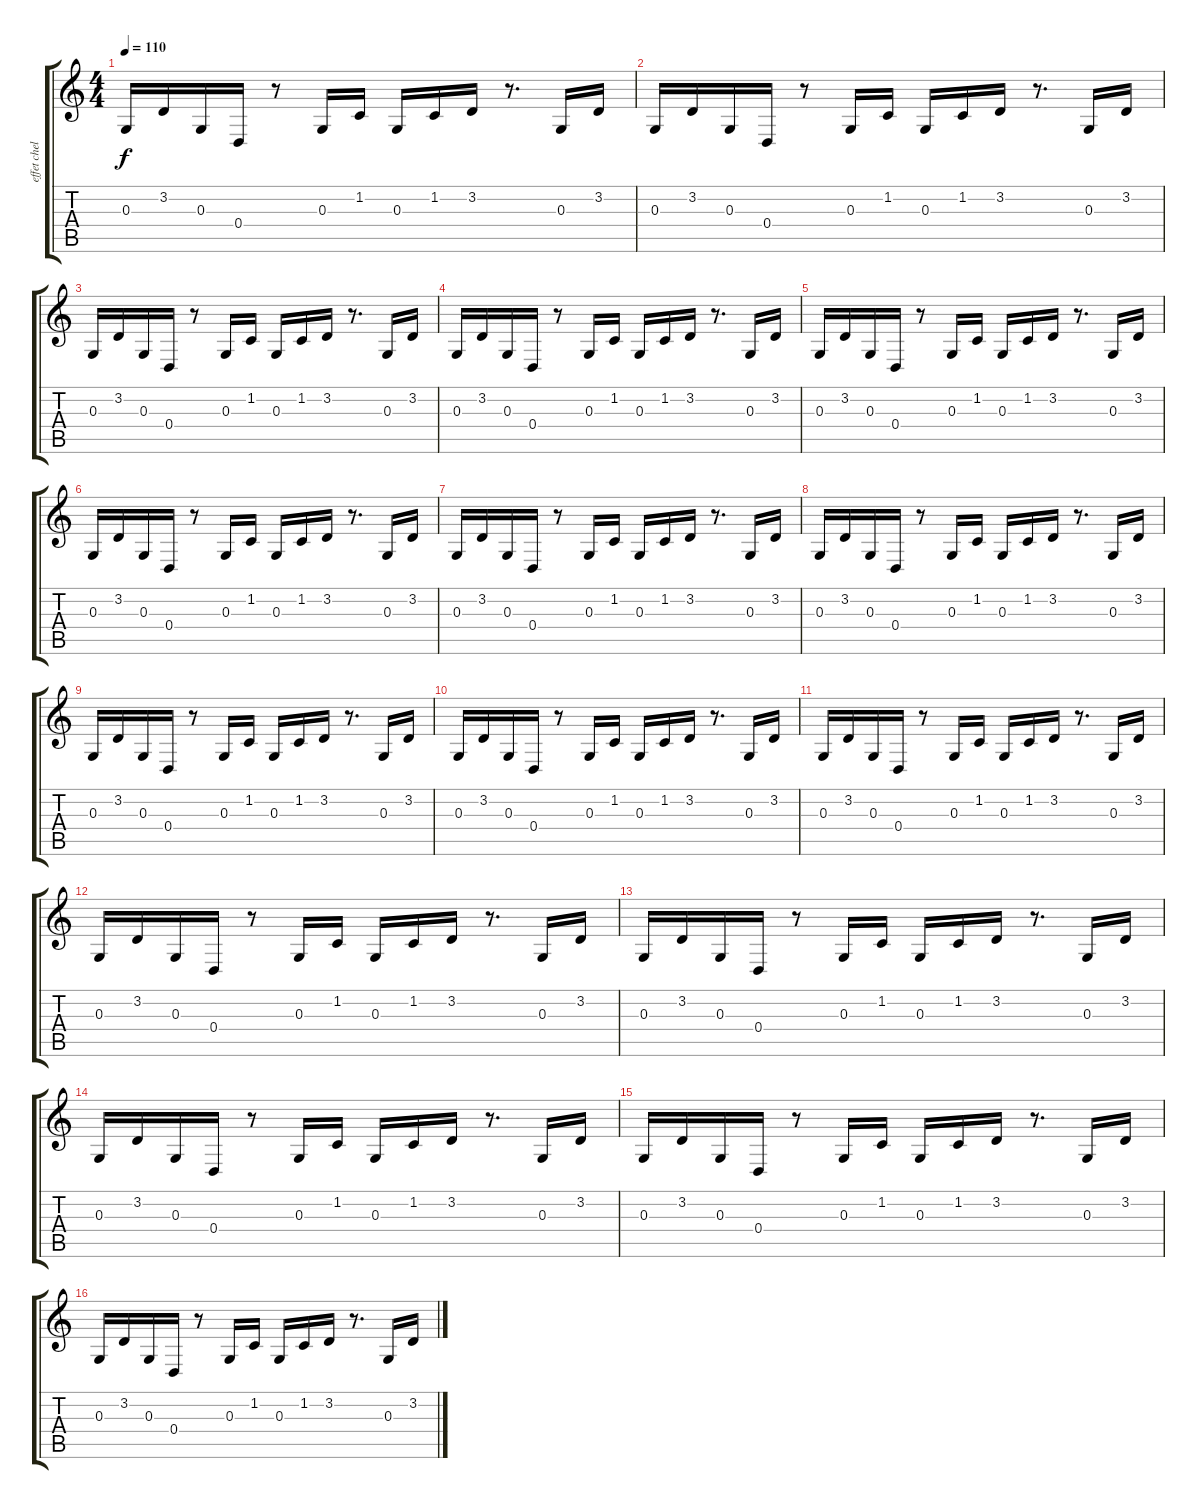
\track ("effet chelou" "effet chel") {instrument gunshot}
\staff {score tabs}
\tuning (E4 B3 G3 D3 A2 E2) {hide}
\ts (4 4)
\tempo 110
\clef g2
\ks c
0.3.16{dy f} 3.2.16 0.3.16 0.4.16 r.8 0.3.16 1.2.16 0.3.16 1.2.16 3.2.16 r.8{d} 0.3.16 3.2.16 |
0.3.16 3.2.16 0.3.16 0.4.16 r.8 0.3.16 1.2.16 0.3.16 1.2.16 3.2.16 r.8{d} 0.3.16 3.2.16 |
0.3.16 3.2.16 0.3.16 0.4.16 r.8 0.3.16 1.2.16 0.3.16 1.2.16 3.2.16 r.8{d} 0.3.16 3.2.16 |
0.3.16 3.2.16 0.3.16 0.4.16 r.8 0.3.16 1.2.16 0.3.16 1.2.16 3.2.16 r.8{d} 0.3.16 3.2.16 |
0.3.16 3.2.16 0.3.16 0.4.16 r.8 0.3.16 1.2.16 0.3.16 1.2.16 3.2.16 r.8{d} 0.3.16 3.2.16 |
0.3.16 3.2.16 0.3.16 0.4.16 r.8 0.3.16 1.2.16 0.3.16 1.2.16 3.2.16 r.8{d} 0.3.16 3.2.16 |
0.3.16 3.2.16 0.3.16 0.4.16 r.8 0.3.16 1.2.16 0.3.16 1.2.16 3.2.16 r.8{d} 0.3.16 3.2.16 |
0.3.16 3.2.16 0.3.16 0.4.16 r.8 0.3.16 1.2.16 0.3.16 1.2.16 3.2.16 r.8{d} 0.3.16 3.2.16 |
0.3.16 3.2.16 0.3.16 0.4.16 r.8 0.3.16 1.2.16 0.3.16 1.2.16 3.2.16 r.8{d} 0.3.16 3.2.16 |
0.3.16 3.2.16 0.3.16 0.4.16 r.8 0.3.16 1.2.16 0.3.16 1.2.16 3.2.16 r.8{d} 0.3.16 3.2.16 |
0.3.16 3.2.16 0.3.16 0.4.16 r.8 0.3.16 1.2.16 0.3.16 1.2.16 3.2.16 r.8{d} 0.3.16 3.2.16 |
0.3.16 3.2.16 0.3.16 0.4.16 r.8 0.3.16 1.2.16 0.3.16 1.2.16 3.2.16 r.8{d} 0.3.16 3.2.16 |
0.3.16 3.2.16 0.3.16 0.4.16 r.8 0.3.16 1.2.16 0.3.16 1.2.16 3.2.16 r.8{d} 0.3.16 3.2.16 |
0.3.16 3.2.16 0.3.16 0.4.16 r.8 0.3.16 1.2.16 0.3.16 1.2.16 3.2.16 r.8{d} 0.3.16 3.2.16 |
0.3.16 3.2.16 0.3.16 0.4.16 r.8 0.3.16 1.2.16 0.3.16 1.2.16 3.2.16 r.8{d} 0.3.16 3.2.16 |
0.3.16 3.2.16 0.3.16 0.4.16 r.8 0.3.16 1.2.16 0.3.16 1.2.16 3.2.16 r.8{d} 0.3.16 3.2.16
